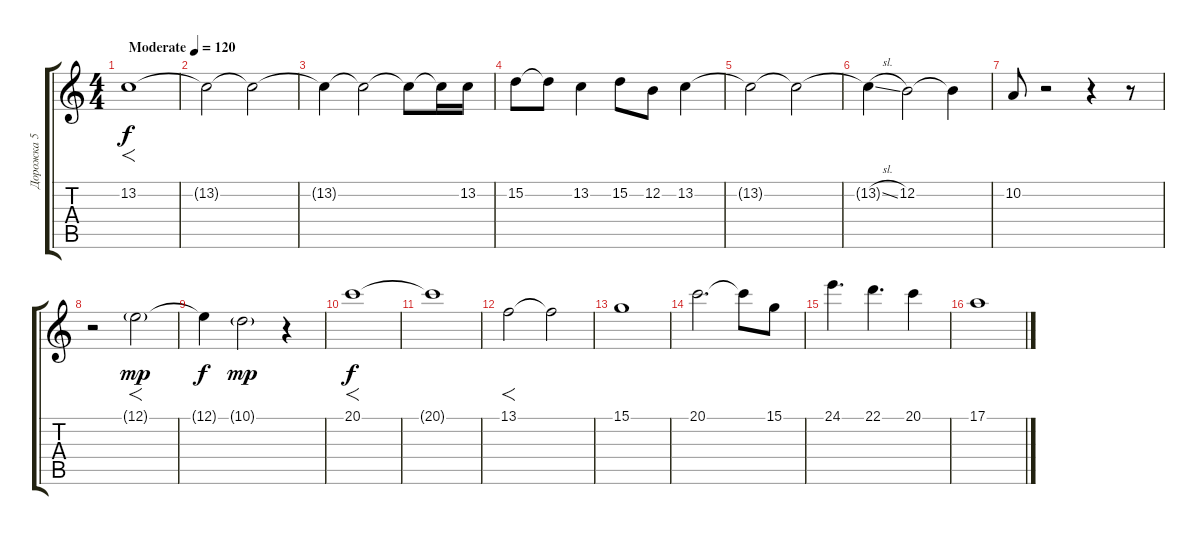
\track ("Дорожка 5" "Дорожка 5") {instrument stringensemble1}
\staff {score tabs}
\tuning (E4 B3 G3 D3 A2 E2) {hide}
\ts (4 4)
\tempo (120 "Moderate")
\clef g2
\ks c
13.2.1{f dy f instrument stringensemble1} |
13.2{t}.2 13.2{t}.2 |
13.2{t}.4 13.2{t}.2 13.2{t}.8 13.2{t}.16 13.2.16 |
15.2.8 15.2{t}.8 13.2.4 15.2.8 12.2.8 13.2.4 |
13.2{t}.2 13.2{t}.2 |
13.2{sl t}.4 12.2.2 12.2{t}.4 |
10.2.8 r.2 r.4 r.8 |
r.2 12.1{g}.2{f dy mp} |
12.1{t}.4{dy f} 10.1{g}.2{dy mp} r.4 |
20.1.1{f dy f} |
20.1{t}.1 |
13.1.2{f} 13.1{t}.2 |
15.1.1 |
20.1.2{d} 20.1{t}.8 15.1.8 |
24.1.4{d} 22.1.4{d} 20.1.4 |
17.1.1
